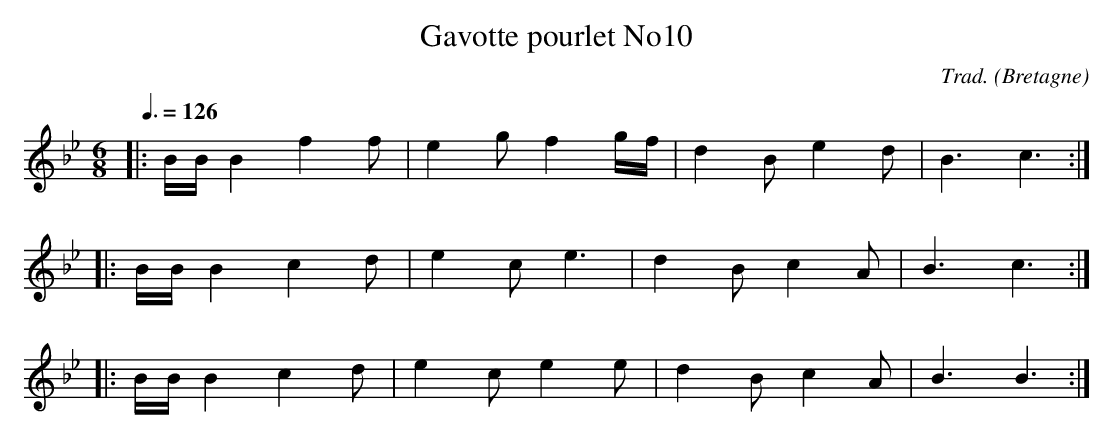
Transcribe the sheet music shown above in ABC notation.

X:1
T:Gavotte pourlet No10
C:Trad.
O:Bretagne
M:6/8
L:1/16
Q:3/8=126
K:Bbmaj
|: BBB4 f4f2 | e4g2 f4gf | d4B2 e4d2 | B6 c6 ::
BBB4 c4d2 | e4c2 e6 | d4B2 c4A2 | B6 c6 ::
BBB4 c4d2 | e4c2 e4e2 | d4B2 c4A2 | B6 B6 :|
